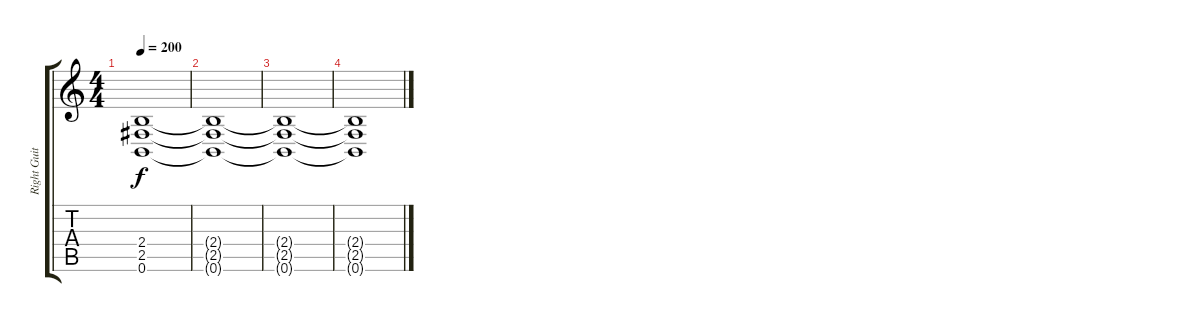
\track ("Right Guitar" "Right Guit") {instrument distortionguitar}
\staff {score tabs}
\tuning (B3 Gb3 D3 A2 E2 B1) {hide}
\ts (4 4)
\tempo 200
\clef g2
\ks c
(2.4 2.5 0.6).1{dy f volume 4} |
(2.4{t} 2.5{t} 0.6{t}).1 |
(2.4{t} 2.5{t} 0.6{t}).1 |
(2.4{t} 2.5{t} 0.6{t}).1
